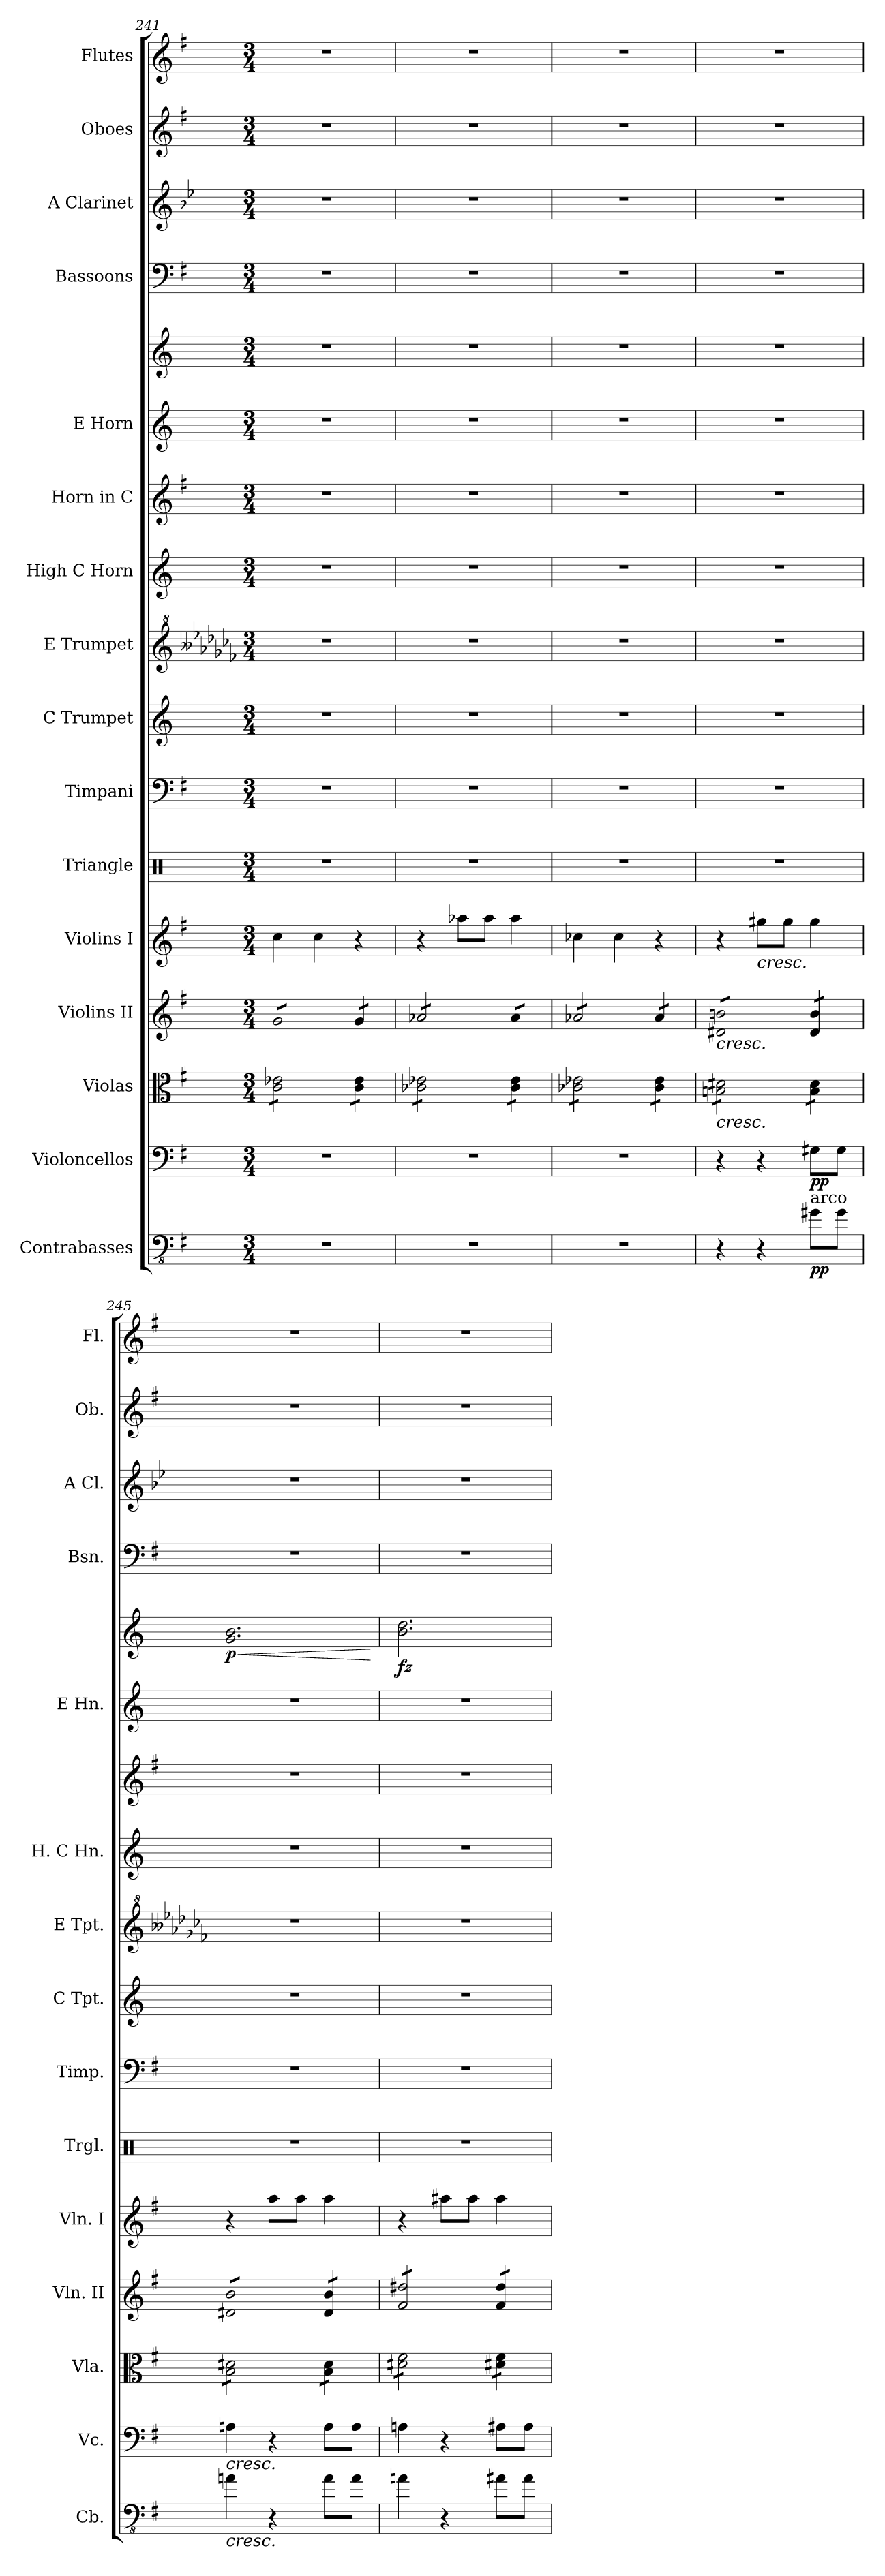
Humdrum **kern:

**kern	**dynam	**kern	**dynam	**kern	**kern	**kern	**kern	**kern	**kern	**kern	**kern	**kern	**kern	**kern	**dynam	**kern	**kern	**kern	**kern
*part16	*part16	*part15	*part15	*part14	*part13	*part12	*part11	*part10	*part9	*part8	*part7	*part6	*part5	*part5	*part5	*part4	*part3	*part2	*part1
*staff17	*staff17	*staff16	*staff16	*staff15	*staff14	*staff13	*staff12	*staff11	*staff10	*staff9	*staff8	*staff7	*staff6	*staff5	*staff5/6	*staff4	*staff3	*staff2	*staff1
*I"Contrabasses	*	*I"Violoncellos	*	*I"Violas	*I"Violins II	*I"Violins I	*I"Triangle	*I"Timpani	*I"C Trumpet	*I"E Trumpet	*I"High C Horn	*I"Horn in C	*I"E Horn	*	*	*I"Bassoons	*I"A Clarinet	*I"Oboes	*I"Flutes
*I'Cb.	*	*I'Vc.	*	*I'Vla.	*I'Vln. II	*I'Vln. I	*I'Trgl.	*I'Timp.	*I'C Tpt.	*I'E Tpt.	*I'H. C Hn.	*	*I'E Hn.	*	*	*I'Bsn.	*I'A Cl.	*I'Ob.	*I'Fl.
*clefFv4	*	*clefF4	*	*clefC3	*clefG2	*clefG2	*clefX	*clefF4	*clefG2	*clefG^2	*clefG2	*clefG2	*clefG2	*clefG2	*	*clefF4	*clefG2	*clefG2	*clefG2
*ITrd7c12	*	*	*	*	*	*	*	*	*	*ITrd-3c-4	*ITrd7c12	*ITrd7c12	*ITrd5c8	*ITrd5c8	*	*	*ITrd2c3	*	*
*k[f#]	*	*k[f#]	*	*k[f#]	*k[f#]	*k[f#]	*k[]	*k[f#]	*k[]	*k[b--e-a-d-g-c-f-]	*k[]	*k[f#]	*k[f#c#g#d#]	*k[f#c#g#d#]	*	*k[f#]	*k[f#]	*k[f#]	*k[f#]
*M3/4	*	*M3/4	*	*M3/4	*M3/4	*M3/4	*M3/4	*M3/4	*M3/4	*M3/4	*M3/4	*M3/4	*M3/4	*M3/4	*	*M3/4	*M3/4	*M3/4	*M3/4
=241	=241	=241	=241	=241	=241	=241	=241	=241	=241	=241	=241	=241	=241	=241	=241	=241	=241	=241	=241
*	*	*	*	*tremolo	*	*	*	*	*	*	*	*	*	*	*	*	*	*	*
*	*	*	*	*	*tremolo	*	*	*	*	*	*	*	*	*	*	*	*	*	*
2.r	.	2.r	.	12c\ 12e-X\L	12g/L	4cc\	2.r	2.r	2.r	2.r	2.r	2.r	2.r	2.r	.	2.r	2.r	2.r	2.r
.	.	.	.	12c\ 12e-X\	12g/	.	.	.	.	.	.	.	.	.	.	.	.	.	.
.	.	.	.	12c\ 12e-X\	12g/	.	.	.	.	.	.	.	.	.	.	.	.	.	.
.	.	.	.	12c\ 12e-X\	12g/	4cc\	.	.	.	.	.	.	.	.	.	.	.	.	.
.	.	.	.	12c\ 12e-X\	12g/	.	.	.	.	.	.	.	.	.	.	.	.	.	.
.	.	.	.	12c\ 12e-X\J	12g/J	.	.	.	.	.	.	.	.	.	.	.	.	.	.
.	.	.	.	12c\ 12e-\L	12g/L	4r	.	.	.	.	.	.	.	.	.	.	.	.	.
.	.	.	.	12c\ 12e-\	12g/	.	.	.	.	.	.	.	.	.	.	.	.	.	.
.	.	.	.	12c\ 12e-\J	12g/J	.	.	.	.	.	.	.	.	.	.	.	.	.	.
=242	=242	=242	=242	=242	=242	=242	=242	=242	=242	=242	=242	=242	=242	=242	=242	=242	=242	=242	=242
2.r	.	2.r	.	12c-X\ 12e-X\L	12a-X/L	4r	2.r	2.r	2.r	2.r	2.r	2.r	2.r	2.r	.	2.r	2.r	2.r	2.r
.	.	.	.	12c-X\ 12e-X\	12a-X/	.	.	.	.	.	.	.	.	.	.	.	.	.	.
.	.	.	.	12c-X\ 12e-X\	12a-X/	.	.	.	.	.	.	.	.	.	.	.	.	.	.
.	.	.	.	12c-X\ 12e-X\	12a-X/	8aa-X\L	.	.	.	.	.	.	.	.	.	.	.	.	.
.	.	.	.	12c-X\ 12e-X\	12a-X/	.	.	.	.	.	.	.	.	.	.	.	.	.	.
.	.	.	.	.	.	8aa-\J	.	.	.	.	.	.	.	.	.	.	.	.	.
.	.	.	.	12c-X\ 12e-X\J	12a-X/J	.	.	.	.	.	.	.	.	.	.	.	.	.	.
.	.	.	.	12c-\ 12e-\L	12a-/L	4aa-\	.	.	.	.	.	.	.	.	.	.	.	.	.
.	.	.	.	12c-\ 12e-\	12a-/	.	.	.	.	.	.	.	.	.	.	.	.	.	.
.	.	.	.	12c-\ 12e-\J	12a-/J	.	.	.	.	.	.	.	.	.	.	.	.	.	.
=243	=243	=243	=243	=243	=243	=243	=243	=243	=243	=243	=243	=243	=243	=243	=243	=243	=243	=243	=243
2.r	.	2.r	.	12c-X\ 12e-X\L	12a-X/L	4cc-X\	2.r	2.r	2.r	2.r	2.r	2.r	2.r	2.r	.	2.r	2.r	2.r	2.r
.	.	.	.	12c-X\ 12e-X\	12a-X/	.	.	.	.	.	.	.	.	.	.	.	.	.	.
.	.	.	.	12c-X\ 12e-X\	12a-X/	.	.	.	.	.	.	.	.	.	.	.	.	.	.
.	.	.	.	12c-X\ 12e-X\	12a-X/	4cc-\	.	.	.	.	.	.	.	.	.	.	.	.	.
.	.	.	.	12c-X\ 12e-X\	12a-X/	.	.	.	.	.	.	.	.	.	.	.	.	.	.
.	.	.	.	12c-X\ 12e-X\J	12a-X/J	.	.	.	.	.	.	.	.	.	.	.	.	.	.
.	.	.	.	12c-\ 12e-\L	12a-/L	4r	.	.	.	.	.	.	.	.	.	.	.	.	.
.	.	.	.	12c-\ 12e-\	12a-/	.	.	.	.	.	.	.	.	.	.	.	.	.	.
.	.	.	.	12c-\ 12e-\J	12a-/J	.	.	.	.	.	.	.	.	.	.	.	.	.	.
!!LO:PB:g=z
=244	=244	=244	=244	=244	=244	=244	=244	=244	=244	=244	=244	=244	=244	=244	=244	=244	=244	=244	=244
!	!	!	!	!	!LO:TX:b:i:t=cresc.	!	!	!	!	!	!	!	!	!	!	!	!	!	!
!	!	!	!	!LO:TX:b:i:t=cresc.	!	!	!	!	!	!	!	!	!	!	!	!	!	!	!
4r	.	4r	.	12Bn\ 12d#X\L	12d#X/ 12bn/L	4r	2.r	2.r	2.r	2.r	2.r	2.r	2.r	2.r	.	2.r	2.r	2.r	2.r
.	.	.	.	12Bn\ 12d#X\	12d#X/ 12bn/	.	.	.	.	.	.	.	.	.	.	.	.	.	.
.	.	.	.	12Bn\ 12d#X\	12d#X/ 12bn/	.	.	.	.	.	.	.	.	.	.	.	.	.	.
!	!	!	!	!	!	!LO:TX:b:i:t=cresc.	!	!	!	!	!	!	!	!	!	!	!	!	!
4r	.	4r	.	12Bn\ 12d#X\	12d#X/ 12bn/	8gg#X\L	.	.	.	.	.	.	.	.	.	.	.	.	.
.	.	.	.	12Bn\ 12d#X\	12d#X/ 12bn/	.	.	.	.	.	.	.	.	.	.	.	.	.	.
.	.	.	.	.	.	8gg#\J	.	.	.	.	.	.	.	.	.	.	.	.	.
.	.	.	.	12Bn\ 12d#X\J	12d#X/ 12bn/J	.	.	.	.	.	.	.	.	.	.	.	.	.	.
!LO:TX:a:t=arco	!	!	!	!	!	!	!	!	!	!	!	!	!	!	!	!	!	!	!
!	!LO:DY:b	!	!LO:DY:b	!	!	!	!	!	!	!	!	!	!	!	!	!	!	!	!
8GG#X\L	pp	8G#X\L	pp	12B\ 12d#\L	12d#/ 12b/L	4gg#\	.	.	.	.	.	.	.	.	.	.	.	.	.
.	.	.	.	12B\ 12d#\	12d#/ 12b/	.	.	.	.	.	.	.	.	.	.	.	.	.	.
8GG#\J	.	8G#\J	.	.	.	.	.	.	.	.	.	.	.	.	.	.	.	.	.
.	.	.	.	12B\ 12d#\J	12d#/ 12b/J	.	.	.	.	.	.	.	.	.	.	.	.	.	.
=245	=245	=245	=245	=245	=245	=245	=245	=245	=245	=245	=245	=245	=245	=245	=245	=245	=245	=245	=245
!	!	!LO:TX:b:i:t=cresc.	!	!	!	!	!	!	!	!	!	!	!	!	!	!	!	!	!
!LO:TX:b:i:t=cresc.	!	!	!	!	!	!	!	!	!	!	!	!	!	!	!	!	!	!	!
!	!	!	!	!	!	!	!	!	!	!	!	!	!	!	!LO:HP:b	!	!	!	!
!	!	!	!	!	!	!	!	!	!	!	!	!	!	!	!LO:DY:n=1:b	!	!	!	!
4AAn\	.	4An\	.	12B\ 12d#X\L	12d#X/ 12b/L	4r	2.r	2.r	2.r	2.r	2.r	2.r	2.r	2.B/ 2.d#/	< p	2.r	2.r	2.r	2.r
.	.	.	.	12B\ 12d#X\	12d#X/ 12b/	.	.	.	.	.	.	.	.	.	.	.	.	.	.
.	.	.	.	12B\ 12d#X\	12d#X/ 12b/	.	.	.	.	.	.	.	.	.	.	.	.	.	.
4r	.	4r	.	12B\ 12d#X\	12d#X/ 12b/	8aa\L	.	.	.	.	.	.	.	.	.	.	.	.	.
.	.	.	.	12B\ 12d#X\	12d#X/ 12b/	.	.	.	.	.	.	.	.	.	.	.	.	.	.
.	.	.	.	.	.	8aa\J	.	.	.	.	.	.	.	.	.	.	.	.	.
.	.	.	.	12B\ 12d#X\J	12d#X/ 12b/J	.	.	.	.	.	.	.	.	.	.	.	.	.	.
8AA\L	.	8A\L	.	12B\ 12d#\L	12d#/ 12b/L	4aa\	.	.	.	.	.	.	.	.	.	.	.	.	.
.	.	.	.	12B\ 12d#\	12d#/ 12b/	.	.	.	.	.	.	.	.	.	.	.	.	.	.
8AA\J	.	8A\J	.	.	.	.	.	.	.	.	.	.	.	.	.	.	.	.	.
.	.	.	.	12B\ 12d#\J	12d#/ 12b/J	.	.	.	.	.	.	.	.	.	.	.	.	.	.
.	.	.	.	.	.	.	.	.	.	.	.	.	.	.	[	.	.	.	.
=246	=246	=246	=246	=246	=246	=246	=246	=246	=246	=246	=246	=246	=246	=246	=246	=246	=246	=246	=246
!	!	!	!	!	!	!	!	!	!	!	!	!	!	!	!LO:DY:b	!	!	!	!
4AAn\	.	4An\	.	12d#X\ 12f#\L	12f#/ 12dd#X/L	4r	2.r	2.r	2.r	2.r	2.r	2.r	2.r	2.d#\ 2.f#\	fz	2.r	2.r	2.r	2.r
.	.	.	.	12d#X\ 12f#\	12f#/ 12dd#X/	.	.	.	.	.	.	.	.	.	.	.	.	.	.
.	.	.	.	12d#X\ 12f#\	12f#/ 12dd#X/	.	.	.	.	.	.	.	.	.	.	.	.	.	.
4r	.	4r	.	12d#X\ 12f#\	12f#/ 12dd#X/	8aa#X\L	.	.	.	.	.	.	.	.	.	.	.	.	.
.	.	.	.	12d#X\ 12f#\	12f#/ 12dd#X/	.	.	.	.	.	.	.	.	.	.	.	.	.	.
.	.	.	.	.	.	8aa#\J	.	.	.	.	.	.	.	.	.	.	.	.	.
.	.	.	.	12d#X\ 12f#\J	12f#/ 12dd#X/J	.	.	.	.	.	.	.	.	.	.	.	.	.	.
8AA#X\L	.	8A#X\L	.	12d#X\ 12f#\L	12f#/ 12dd#/L	4aa#\	.	.	.	.	.	.	.	.	.	.	.	.	.
.	.	.	.	12d#X\ 12f#\	12f#/ 12dd#/	.	.	.	.	.	.	.	.	.	.	.	.	.	.
8AA#\J	.	8A#\J	.	.	.	.	.	.	.	.	.	.	.	.	.	.	.	.	.
.	.	.	.	12d#X\ 12f#\J	12f#/ 12dd#/J	.	.	.	.	.	.	.	.	.	.	.	.	.	.
*	*	*	*	*	*Xtremolo	*	*	*	*	*	*	*	*	*	*	*	*	*	*
*	*	*	*	*Xtremolo	*	*	*	*	*	*	*	*	*	*	*	*	*	*	*
=	=	=	=	=	=	=	=	=	=	=	=	=	=	=	=	=	=	=	=
*-	*-	*-	*-	*-	*-	*-	*-	*-	*-	*-	*-	*-	*-	*-	*-	*-	*-	*-	*-
